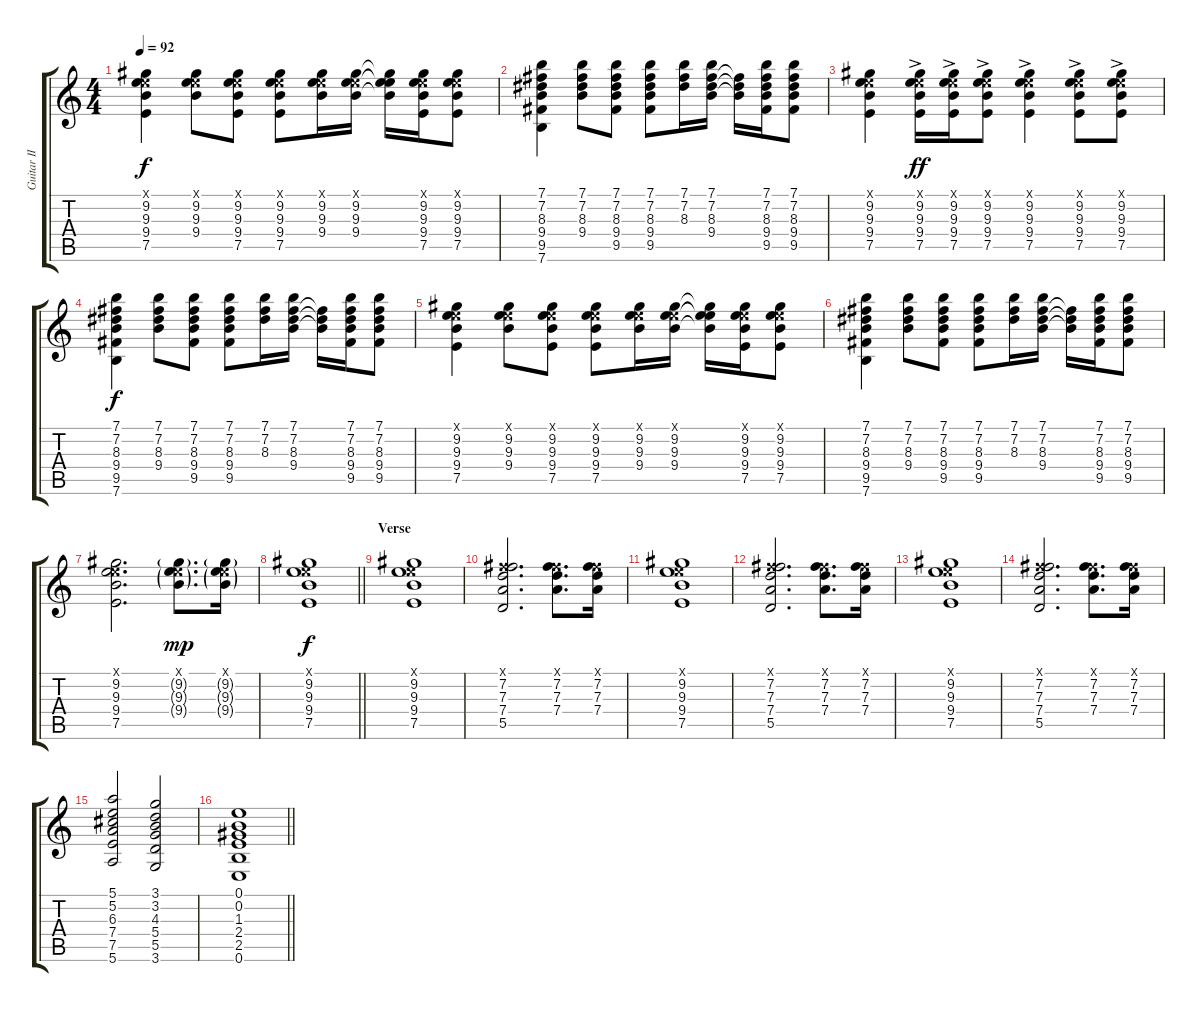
\track ("Guitar II" "Guitar II") {instrument acousticguitarnylon}
\staff {score tabs}
\tuning (E4 B3 G3 D3 A2 E2) {hide}
\ts (4 4)
\tempo 92
\clef g2
\ks c
(0.1{x} 9.2 9.3 9.4 7.5).4{dy f} (0.1{x} 9.2 9.3 9.4).8 (0.1{x} 9.2 9.3 9.4 7.5).8 (0.1{x} 9.2 9.3 9.4 7.5).8 (0.1{x} 9.2 9.3 9.4).16 (0.1{x} 9.2 9.3 9.4).16 (0.1{t} 9.2{t} 9.3{t} 9.4{t}).16 (0.1{x} 9.2 9.3 9.4 7.5).16 (0.1{x} 9.2 9.3 9.4 7.5).8 |
(7.1 7.2 8.3 9.4 9.5 7.6).4 (7.1 7.2 8.3 9.4).8 (7.1 7.2 8.3 9.4 9.5).8 (7.1 7.2 8.3 9.4 9.5).8 (7.1 7.2 8.3).16 (7.1 7.2 8.3 9.4).16 (7.2{t} 8.3{t} 9.4{t}).16 (7.1 7.2 8.3 9.4 9.5).16 (7.1 7.2 8.3 9.4 9.5).8 |
(0.1{x} 9.2 9.3 9.4 7.5).4 (0.1{ac x} 9.2{ac} 9.3{ac} 9.4{ac} 7.5{ac}).16{dy ff} (0.1{ac x} 9.2{ac} 9.3{ac} 9.4{ac} 7.5{ac}).16 (0.1{ac x} 9.2{ac} 9.3{ac} 9.4{ac} 7.5{ac}).8 (0.1{ac x} 9.2{ac} 9.3{ac} 9.4{ac} 7.5{ac}).4 (0.1{ac x} 9.2{ac} 9.3{ac} 9.4{ac} 7.5{ac}).8 (0.1{ac x} 9.2{ac} 9.3{ac} 9.4{ac} 7.5{ac}).8 |
(7.1 7.2 8.3 9.4 9.5 7.6).4{dy f} (7.1 7.2 8.3 9.4).8 (7.1 7.2 8.3 9.4 9.5).8 (7.1 7.2 8.3 9.4 9.5).8 (7.1 7.2 8.3).16 (7.1 7.2 8.3 9.4).16 (7.2{t} 8.3{t} 9.4{t}).16 (7.1 7.2 8.3 9.4 9.5).16 (7.1 7.2 8.3 9.4 9.5).8 |
(0.1{x} 9.2 9.3 9.4 7.5).4 (0.1{x} 9.2 9.3 9.4).8 (0.1{x} 9.2 9.3 9.4 7.5).8 (0.1{x} 9.2 9.3 9.4 7.5).8 (0.1{x} 9.2 9.3 9.4).16 (0.1{x} 9.2 9.3 9.4).16 (0.1{t} 9.2{t} 9.3{t} 9.4{t}).16 (0.1{x} 9.2 9.3 9.4 7.5).16 (0.1{x} 9.2 9.3 9.4 7.5).8 |
(7.1 7.2 8.3 9.4 9.5 7.6).4 (7.1 7.2 8.3 9.4).8 (7.1 7.2 8.3 9.4 9.5).8 (7.1 7.2 8.3 9.4 9.5).8 (7.1 7.2 8.3).16 (7.1 7.2 8.3 9.4).16 (7.2{t} 8.3{t} 9.4{t}).16 (7.1 7.2 8.3 9.4 9.5).16 (7.1 7.2 8.3 9.4 9.5).8 |
(0.1{x} 9.2 9.3 9.4 7.5).2{d} (0.1{x} 9.2{g} 9.3{g} 9.4{g}).8{d dy mp} (0.1{x} 9.2{g} 9.3{g} 9.4{g}).16 |
\barLineRight lightlight
(0.1{x} 9.2 9.3 9.4 7.5).1{dy f} |
\section ("" "Verse")
(0.1{x} 9.2 9.3 9.4 7.5).1 |
(2.1{x} 7.2 7.3 7.4 5.5).2{d} (2.1{x} 7.2 7.3 7.4).8{d} (2.1{x} 7.2 7.3 7.4).16 |
(0.1{x} 9.2 9.3 9.4 7.5).1 |
(2.1{x} 7.2 7.3 7.4 5.5).2{d} (2.1{x} 7.2 7.3 7.4).8{d} (2.1{x} 7.2 7.3 7.4).16 |
(0.1{x} 9.2 9.3 9.4 7.5).1 |
(2.1{x} 7.2 7.3 7.4 5.5).2{d} (2.1{x} 7.2 7.3 7.4).8{d} (2.1{x} 7.2 7.3 7.4).16 |
(5.1 5.2 6.3 7.4 7.5 5.6).2 (3.1 3.2 4.3 5.4 5.5 3.6).2 |
\barLineRight lightlight
(0.1 0.2 1.3 2.4 2.5 0.6).1
